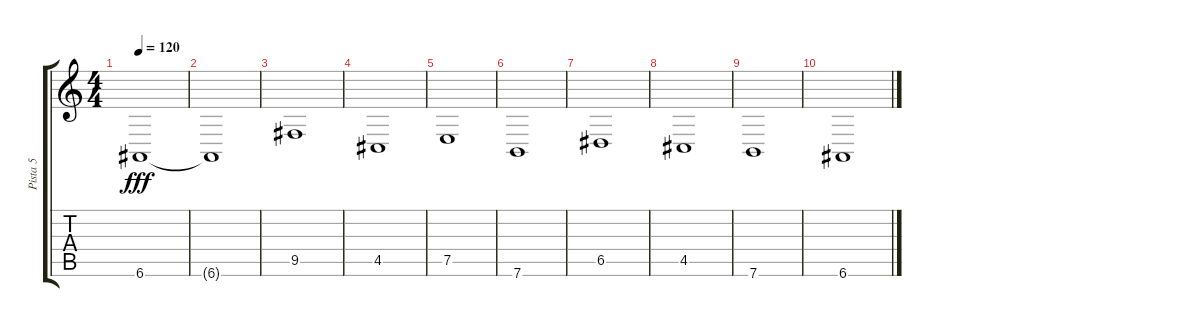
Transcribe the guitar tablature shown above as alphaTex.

\track ("Pista 5" "Pista 5") {instrument stringensemble1}
\staff {score tabs}
\tuning (E4 B3 G3 D3 A2 E2) {hide}
\ts (4 4)
\tempo 120
\clef g2
\ks c
6.6.1{dy fff} |
6.6{t}.1 |
9.5.1 |
4.5.1 |
7.5.1 |
7.6.1 |
6.5.1 |
4.5.1 |
7.6.1 |
6.6.1
